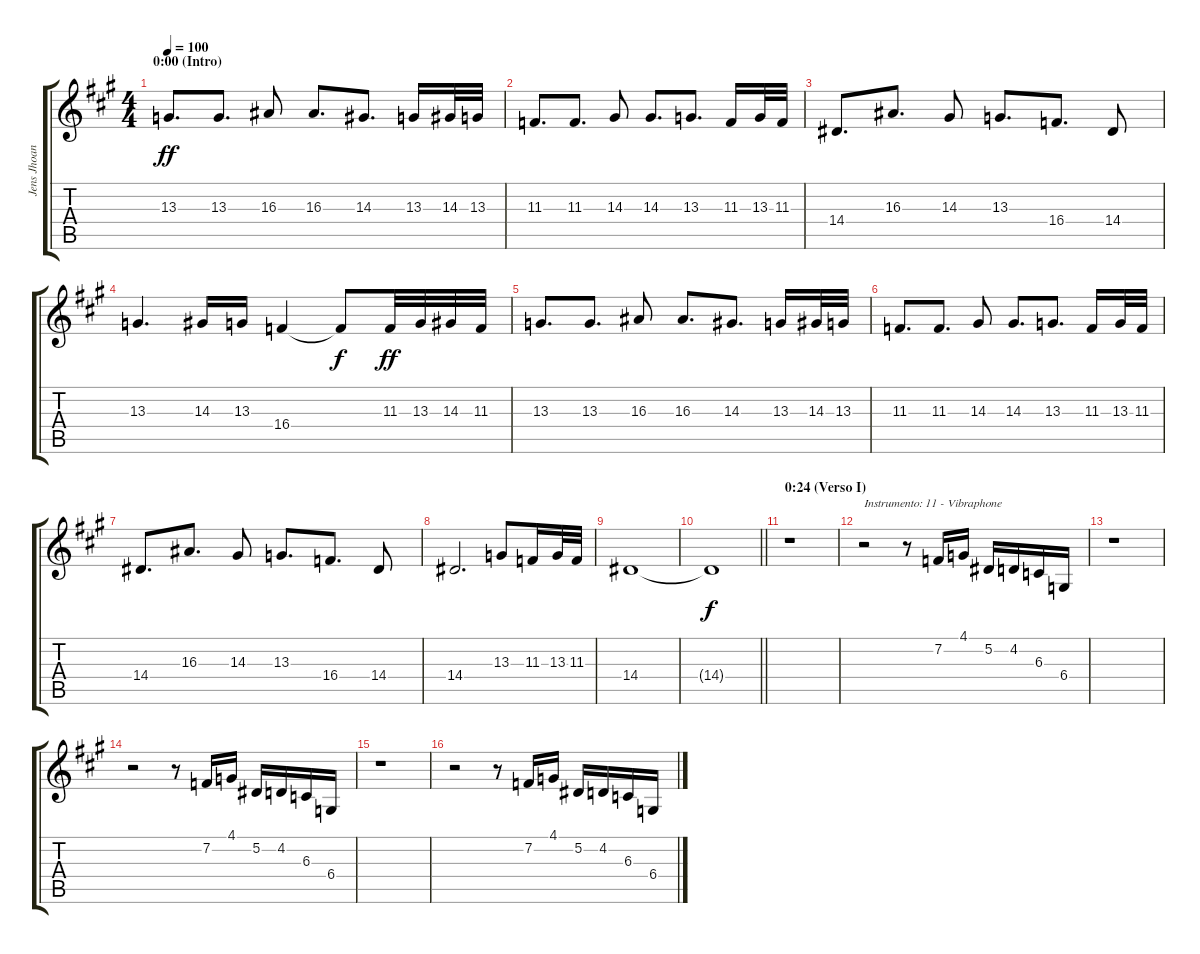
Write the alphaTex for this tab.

\track ("Jens Jhoannson (Lead)" "Jens Jhoan") {instrument lead1square}
\staff {score tabs}
\tuning (Eb4 Bb3 Gb3 Db3 Ab2 Eb2) {hide}
\ts (4 4)
\section ("" "0:00 (Intro)")
\tempo 100
\clef g2
\ks a
13.3.8{d dy ff instrument lead1square} 13.3.8{d} 16.3.8 16.3.8{d} 14.3.8{d} 13.3.16 14.3.32 13.3.32 |
11.3.8{d} 11.3.8{d} 14.3.8 14.3.8{d} 13.3.8{d} 11.3.16 13.3.32 11.3.32 |
14.4.8{d} 16.3.8{d} 14.3.8 13.3.8{d} 16.4.8{d} 14.4.8 |
13.3.4{d} 14.3.16 13.3.16 16.4.4 16.4{t}.8{dy f} 11.3.32{dy ff} 13.3.32 14.3.32 11.3.32 |
13.3.8{d} 13.3.8{d} 16.3.8 16.3.8{d} 14.3.8{d} 13.3.16 14.3.32 13.3.32 |
11.3.8{d} 11.3.8{d} 14.3.8 14.3.8{d} 13.3.8{d} 11.3.16 13.3.32 11.3.32 |
14.4.8{d} 16.3.8{d} 14.3.8 13.3.8{d} 16.4.8{d} 14.4.8 |
14.4.2{d} 13.3.8 11.3.16 13.3.32 11.3.32 |
14.4.1 |
\barLineRight lightlight
14.4{t}.1{dy f} |
\section ("" "0:24 (Verso I)")
r.1 |
r.2{txt "Instrumento: 11 - Vibraphone" volume 13 instrument vibraphone} r.8 7.2.16 4.1.16 5.2.16 4.2.16 6.3.16 6.4.16 |
r.1 |
r.2 r.8 7.2.16 4.1.16 5.2.16 4.2.16 6.3.16 6.4.16 |
r.1 |
r.2 r.8 7.2.16 4.1.16 5.2.16 4.2.16 6.3.16 6.4.16
